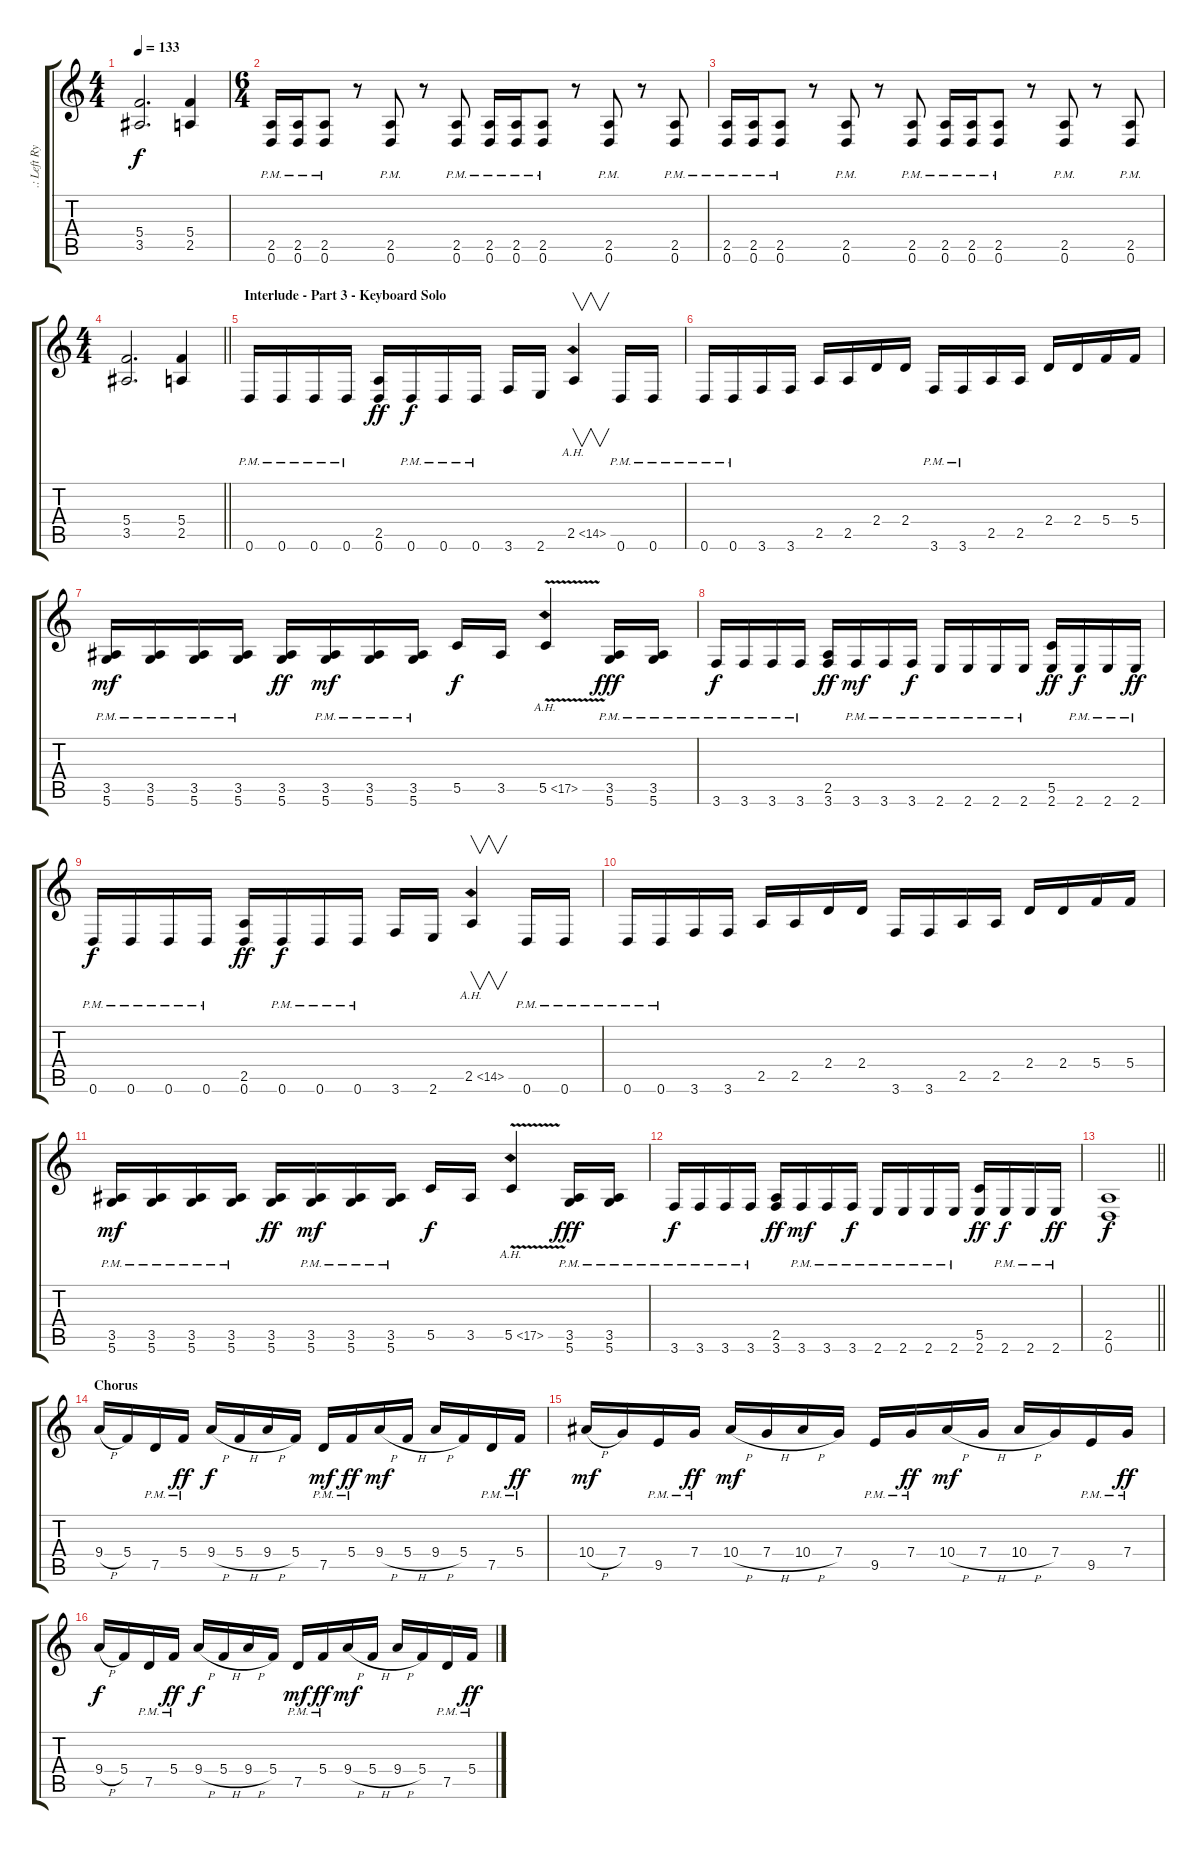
\track (".: Left Rythm Guitar :." ".: Left Ry") {instrument distortionguitar}
\staff {score tabs}
\tuning (D4 A3 F3 C3 G2 D2) {hide}
\ts (4 4)
\tempo 133
\clef g2
\ks c
(5.4 3.5).2{d dy f} (5.4 2.5).4 |
\ts (6 4)
(2.5{pm} 0.6{pm}).16 (2.5{pm} 0.6{pm}).16 (2.5{pm} 0.6{pm}).8 r.8 (2.5{pm} 0.6{pm}).8 r.8 (2.5{pm} 0.6{pm}).8 (2.5{pm} 0.6{pm}).16 (2.5{pm} 0.6{pm}).16 (2.5{pm} 0.6{pm}).8 r.8 (2.5{pm} 0.6{pm}).8 r.8 (2.5{pm} 0.6{pm}).8 |
(2.5{pm} 0.6{pm}).16 (2.5{pm} 0.6{pm}).16 (2.5{pm} 0.6{pm}).8 r.8 (2.5{pm} 0.6{pm}).8 r.8 (2.5{pm} 0.6{pm}).8 (2.5{pm} 0.6{pm}).16 (2.5{pm} 0.6{pm}).16 (2.5{pm} 0.6{pm}).8 r.8 (2.5{pm} 0.6{pm}).8 r.8 (2.5{pm} 0.6{pm}).8 |
\ts (4 4)
\barLineRight lightlight
(5.4 3.5).2{d} (5.4 2.5).4 |
\section ("" "Interlude - Part 3 - Keyboard Solo")
0.6{pm}.16 0.6{pm}.16 0.6{pm}.16 0.6{pm}.16 (2.5 0.6).16{dy ff} 0.6{pm}.16{dy f} 0.6{pm}.16 0.6{pm}.16 3.6.16 2.6.16 2.5{ah 12}.4{v} 0.6{pm}.16 0.6{pm}.16 |
0.6{pm}.16 0.6{pm}.16 3.6.16 3.6.16 2.5.16 2.5.16 2.4.16 2.4.16 3.6{pm}.16 3.6{pm}.16 2.5.16 2.5.16 2.4.16 2.4.16 5.4.16 5.4.16 |
(3.5{pm} 5.6{pm}).16{dy mf} (3.5{pm} 5.6{pm}).16 (3.5{pm} 5.6{pm}).16 (3.5{pm} 5.6{pm}).16 (3.5 5.6).16{dy ff} (3.5{pm} 5.6{pm}).16{dy mf} (3.5{pm} 5.6{pm}).16 (3.5{pm} 5.6{pm}).16 5.5.16{dy f} 3.5.16 5.5{ah 12 v}.4 (3.5 5.6{pm}).16{dy fff} (3.5 5.6{pm}).16 |
3.6{pm}.16{dy f} 3.6{pm}.16 3.6{pm}.16 3.6{pm}.16 (2.5 3.6).16{dy ff} 3.6{pm}.16{dy mf} 3.6{pm}.16 3.6{pm}.16{dy f} 2.6{pm}.16 2.6{pm}.16 2.6{pm}.16 2.6{pm}.16 (5.5 2.6).16{dy ff} 2.6{pm}.16{dy f} 2.6{pm}.16 2.6{pm}.16{dy ff} |
0.6{pm}.16{dy f} 0.6{pm}.16 0.6{pm}.16 0.6{pm}.16 (2.5 0.6).16{dy ff} 0.6{pm}.16{dy f} 0.6{pm}.16 0.6{pm}.16 3.6.16 2.6.16 2.5{ah 12}.4{v} 0.6{pm}.16 0.6{pm}.16 |
0.6{pm}.16 0.6{pm}.16 3.6.16 3.6.16 2.5.16 2.5.16 2.4.16 2.4.16 3.6.16 3.6.16 2.5.16 2.5.16 2.4.16 2.4.16 5.4.16 5.4.16 |
(3.5{pm} 5.6{pm}).16{dy mf} (3.5{pm} 5.6{pm}).16 (3.5{pm} 5.6{pm}).16 (3.5{pm} 5.6{pm}).16 (3.5 5.6).16{dy ff} (3.5{pm} 5.6{pm}).16{dy mf} (3.5{pm} 5.6{pm}).16 (3.5{pm} 5.6{pm}).16 5.5.16{dy f} 3.5.16 5.5{ah 12 v}.4 (3.5 5.6{pm}).16{dy fff} (3.5 5.6{pm}).16 |
3.6{pm}.16{dy f} 3.6{pm}.16 3.6{pm}.16 3.6{pm}.16 (2.5 3.6).16{dy ff} 3.6{pm}.16{dy mf} 3.6{pm}.16 3.6{pm}.16{dy f} 2.6{pm}.16 2.6{pm}.16 2.6{pm}.16 2.6{pm}.16 (5.5 2.6).16{dy ff} 2.6{pm}.16{dy f} 2.6{pm}.16 2.6{pm}.16{dy ff} |
\barLineRight lightlight
(2.5 0.6).1{dy f} |
\section ("" "Chorus")
9.4{h}.16 5.4.16 7.5{pm}.16 5.4{pm}.16{dy ff} 9.4{h}.16{dy f} 5.4{h}.16 9.4{h}.16 5.4.16 7.5{pm}.16{dy mf} 5.4{pm}.16{dy ff} 9.4{h}.16{dy mf} 5.4{h}.16 9.4{h}.16 5.4.16 7.5{pm}.16 5.4{pm}.16{dy ff} |
10.4{h}.16{dy mf} 7.4.16 9.5{pm}.16 7.4{pm}.16{dy ff} 10.4{h}.16{dy mf} 7.4{h}.16 10.4{h}.16 7.4.16 9.5{pm}.16 7.4{pm}.16{dy ff} 10.4{h}.16{dy mf} 7.4{h}.16 10.4{h}.16 7.4.16 9.5{pm}.16 7.4{pm}.16{dy ff} |
9.4{h}.16{dy f} 5.4.16 7.5{pm}.16 5.4{pm}.16{dy ff} 9.4{h}.16{dy f} 5.4{h}.16 9.4{h}.16 5.4.16 7.5{pm}.16{dy mf} 5.4{pm}.16{dy ff} 9.4{h}.16{dy mf} 5.4{h}.16 9.4{h}.16 5.4.16 7.5{pm}.16 5.4{pm}.16{dy ff}
